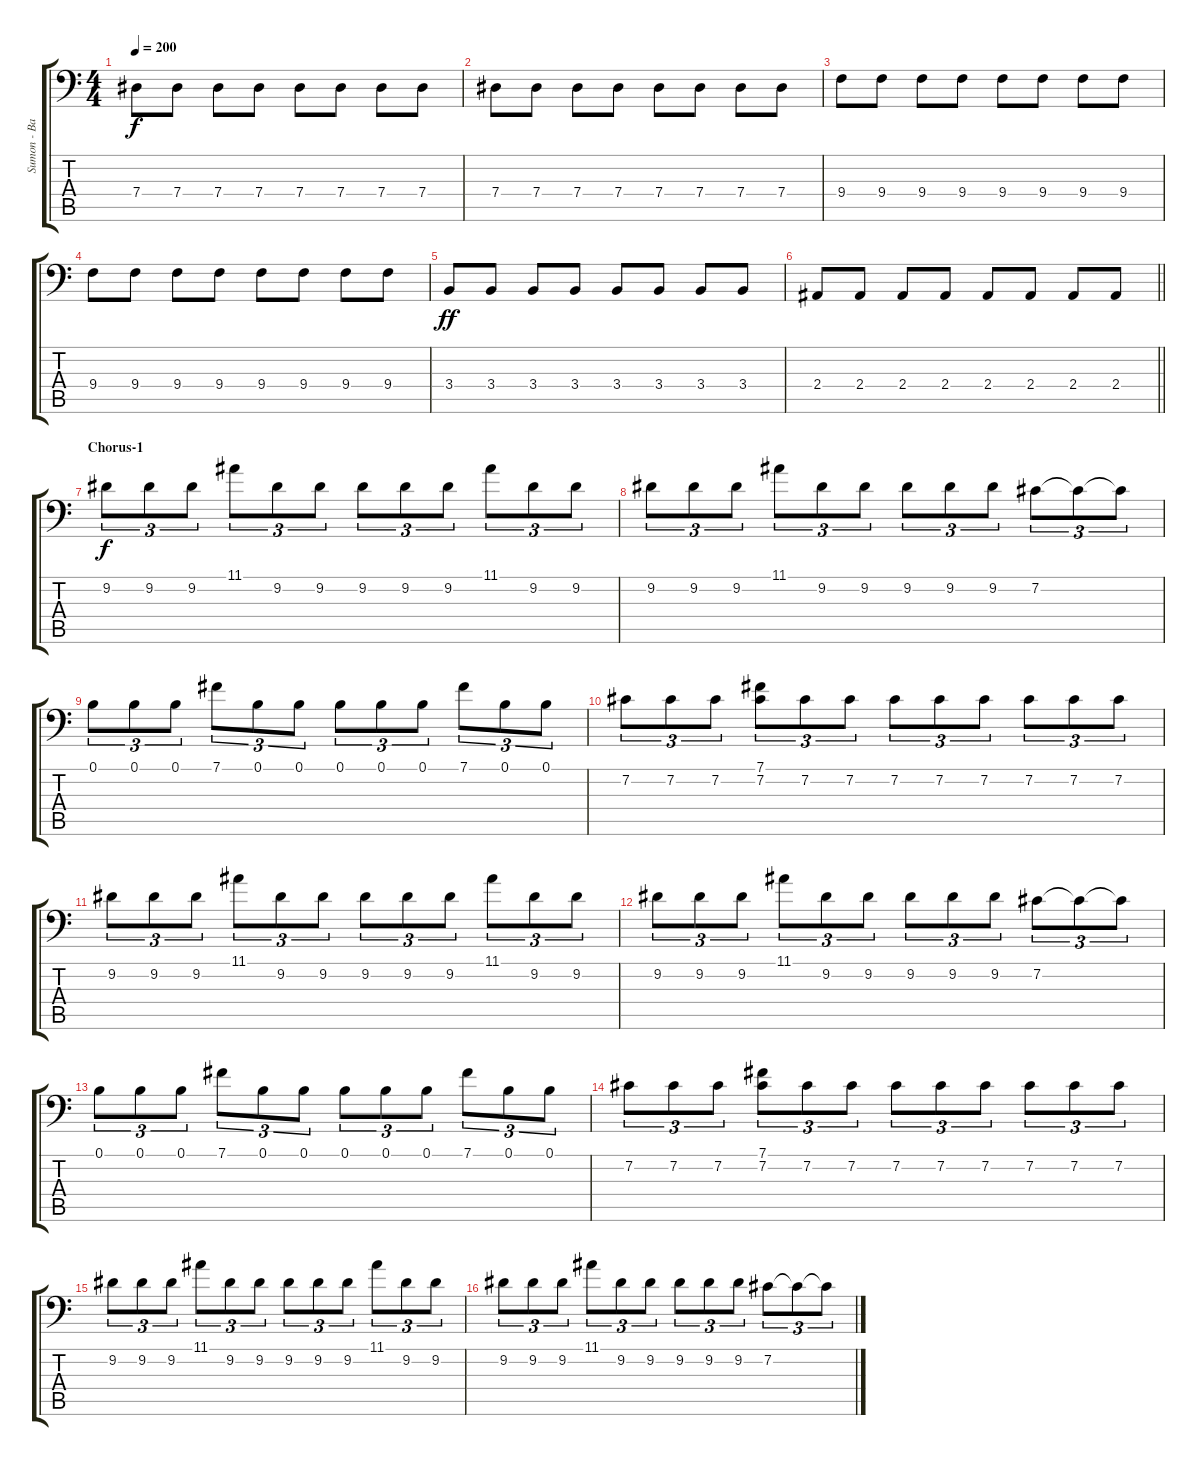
\track ("Sumon - Bass" "Sumon - Ba") {instrument electricbassfinger}
\staff {score tabs}
\tuning (B2 Gb2 Db2 Ab1 Eb1 Bb0) {hide}
\ts (4 4)
\tempo 200
\clef f4
\ks c
7.4.8{dy f} 7.4.8 7.4.8 7.4.8 7.4.8 7.4.8 7.4.8 7.4.8 |
7.4.8 7.4.8 7.4.8 7.4.8 7.4.8 7.4.8 7.4.8 7.4.8 |
9.4.8 9.4.8 9.4.8 9.4.8 9.4.8 9.4.8 9.4.8 9.4.8 |
9.4.8 9.4.8 9.4.8 9.4.8 9.4.8 9.4.8 9.4.8 9.4.8 |
3.4.8{dy ff} 3.4.8 3.4.8 3.4.8 3.4.8 3.4.8 3.4.8 3.4.8 |
\barLineRight lightlight
2.4.8 2.4.8 2.4.8 2.4.8 2.4.8 2.4.8 2.4.8 2.4.8 |
\section ("" "Chorus-1")
9.2.8{tu (3 2) dy f} 9.2.8{tu (3 2)} 9.2.8{tu (3 2)} 11.1.8{tu (3 2)} 9.2.8{tu (3 2)} 9.2.8{tu (3 2)} 9.2.8{tu (3 2)} 9.2.8{tu (3 2)} 9.2.8{tu (3 2)} 11.1.8{tu (3 2)} 9.2.8{tu (3 2)} 9.2.8{tu (3 2)} |
9.2.8{tu (3 2)} 9.2.8{tu (3 2)} 9.2.8{tu (3 2)} 11.1.8{tu (3 2)} 9.2.8{tu (3 2)} 9.2.8{tu (3 2)} 9.2.8{tu (3 2)} 9.2.8{tu (3 2)} 9.2.8{tu (3 2)} 7.2.8{tu (3 2)} 7.2{t}.8{tu (3 2)} 7.2{t}.8{tu (3 2)} |
0.1.8{tu (3 2)} 0.1.8{tu (3 2)} 0.1.8{tu (3 2)} 7.1.8{tu (3 2)} 0.1.8{tu (3 2)} 0.1.8{tu (3 2)} 0.1.8{tu (3 2)} 0.1.8{tu (3 2)} 0.1.8{tu (3 2)} 7.1.8{tu (3 2)} 0.1.8{tu (3 2)} 0.1.8{tu (3 2)} |
7.2.8{tu (3 2)} 7.2.8{tu (3 2)} 7.2.8{tu (3 2)} (7.1 7.2).8{tu (3 2)} 7.2.8{tu (3 2)} 7.2.8{tu (3 2)} 7.2.8{tu (3 2)} 7.2.8{tu (3 2)} 7.2.8{tu (3 2)} 7.2.8{tu (3 2)} 7.2.8{tu (3 2)} 7.2.8{tu (3 2)} |
9.2.8{tu (3 2)} 9.2.8{tu (3 2)} 9.2.8{tu (3 2)} 11.1.8{tu (3 2)} 9.2.8{tu (3 2)} 9.2.8{tu (3 2)} 9.2.8{tu (3 2)} 9.2.8{tu (3 2)} 9.2.8{tu (3 2)} 11.1.8{tu (3 2)} 9.2.8{tu (3 2)} 9.2.8{tu (3 2)} |
9.2.8{tu (3 2)} 9.2.8{tu (3 2)} 9.2.8{tu (3 2)} 11.1.8{tu (3 2)} 9.2.8{tu (3 2)} 9.2.8{tu (3 2)} 9.2.8{tu (3 2)} 9.2.8{tu (3 2)} 9.2.8{tu (3 2)} 7.2.8{tu (3 2)} 7.2{t}.8{tu (3 2)} 7.2{t}.8{tu (3 2)} |
0.1.8{tu (3 2)} 0.1.8{tu (3 2)} 0.1.8{tu (3 2)} 7.1.8{tu (3 2)} 0.1.8{tu (3 2)} 0.1.8{tu (3 2)} 0.1.8{tu (3 2)} 0.1.8{tu (3 2)} 0.1.8{tu (3 2)} 7.1.8{tu (3 2)} 0.1.8{tu (3 2)} 0.1.8{tu (3 2)} |
7.2.8{tu (3 2)} 7.2.8{tu (3 2)} 7.2.8{tu (3 2)} (7.1 7.2).8{tu (3 2)} 7.2.8{tu (3 2)} 7.2.8{tu (3 2)} 7.2.8{tu (3 2)} 7.2.8{tu (3 2)} 7.2.8{tu (3 2)} 7.2.8{tu (3 2)} 7.2.8{tu (3 2)} 7.2.8{tu (3 2)} |
9.2.8{tu (3 2)} 9.2.8{tu (3 2)} 9.2.8{tu (3 2)} 11.1.8{tu (3 2)} 9.2.8{tu (3 2)} 9.2.8{tu (3 2)} 9.2.8{tu (3 2)} 9.2.8{tu (3 2)} 9.2.8{tu (3 2)} 11.1.8{tu (3 2)} 9.2.8{tu (3 2)} 9.2.8{tu (3 2)} |
9.2.8{tu (3 2)} 9.2.8{tu (3 2)} 9.2.8{tu (3 2)} 11.1.8{tu (3 2)} 9.2.8{tu (3 2)} 9.2.8{tu (3 2)} 9.2.8{tu (3 2)} 9.2.8{tu (3 2)} 9.2.8{tu (3 2)} 7.2.8{tu (3 2)} 7.2{t}.8{tu (3 2)} 7.2{t}.8{tu (3 2)}
